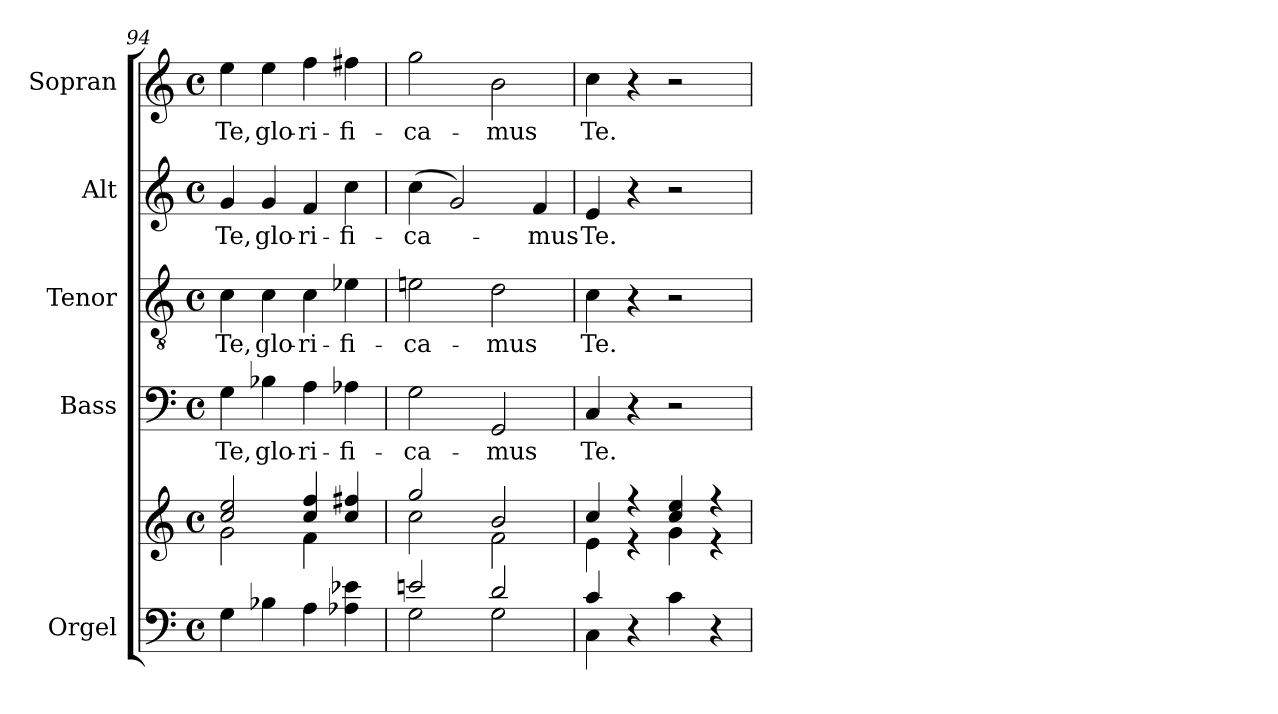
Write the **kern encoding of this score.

**kern	**kern	**kern	**text	**kern	**text	**kern	**text	**kern	**text
*part5	*part5	*part4	*part4	*part3	*part3	*part2	*part2	*part1	*part1
*staff6	*staff5	*staff4	*staff4	*staff3	*staff3	*staff2	*staff2	*staff1	*staff1
*I"Orgel	*	*I"Bass	*	*I"Tenor	*	*I"Alt	*	*I"Sopran	*
*I'Org.	*	*I'B.	*	*I'T.	*	*I'A.	*	*I'S.	*
*clefF4	*clefG2	*clefF4	*	*clefGv2	*	*clefG2	*	*clefG2	*
*k[]	*k[]	*k[]	*	*k[]	*	*k[]	*	*k[]	*
*C:	*C:	*C:	*	*C:	*	*C:	*	*C:	*
*M4/4	*M4/4	*M4/4	*	*M4/4	*	*M4/4	*	*M4/4	*
*met(c)	*met(c)	*met(c)	*	*met(c)	*	*met(c)	*	*met(c)	*
=94	=94	=94	=94	=94	=94	=94	=94	=94	=94
*	*^	*	*	*	*	*	*	*	*
!	!	!	!	!LO:LY:b	!	!LO:LY:b	!	!LO:LY:b	!	!LO:LY:b
4G\	2cc/ 2ee/	2g\	4G\	Te,	4c\	Te,	4g/	Te,	4ee\	Te,
!	!	!	!	!LO:LY:b	!	!LO:LY:b	!	!LO:LY:b	!	!LO:LY:b
4B-X\	.	.	4B-X\	glo-	4c\	glo-	4g/	glo-	4ee\	glo-
!	!	!	!	!LO:LY:b	!	!LO:LY:b	!	!LO:LY:b	!	!LO:LY:b
4A\	4cc/ 4ff/	4f\	4A\	-ri-	4c\	-ri-	4f/	-ri-	4ff\	-ri-
!	!	!	!	!LO:LY:b	!	!LO:LY:b	!	!LO:LY:b	!	!LO:LY:b
4A-X\ 4e-X\	4cc/ 4ff#X/	4ryy	4A-X\	-fi-	4e-X\	-fi-	4cc\	-fi-	4ff#X\	-fi-
=95	=95	=95	=95	=95	=95	=95	=95	=95	=95	=95
*^	*	*	*	*	*	*	*	*	*	*
!	!	!	!	!	!LO:LY:b	!	!LO:LY:b	!	!LO:LY:b	!	!LO:LY:b
2en/	2G\	2gg/	2cc\	2G\	-ca-	2en\	-ca-	(>4cc\	-ca-	2gg\	-ca-
.	.	.	.	.	.	.	.	2g/)	.	.	.
!	!	!	!	!	!LO:LY:b	!	!LO:LY:b	!	!	!	!LO:LY:b
2d/	2G\	2b/	2f\	2GG/	-mus	2d\	-mus	.	.	2b\	-mus
!	!	!	!	!	!	!	!	!	!LO:LY:b	!	!
.	.	.	.	.	.	.	.	4f/	-mus	.	.
=96	=96	=96	=96	=96	=96	=96	=96	=96	=96	=96	=96
!	!	!	!	!	!LO:LY:b	!	!LO:LY:b	!	!LO:LY:b	!	!LO:LY:b
4c/	4C\	4cc/	4e\	4C/	Te.	4c\	Te.	4e/	Te.	4cc\	Te.
4ryy	4r	4r	4r	4r	.	4r	.	4r	.	4r	.
2ryy	4c\	4cc/ 4ee/	4g\	2r	.	2r	.	2r	.	2r	.
.	4r	4r	4r	.	.	.	.	.	.	.	.
*v	*v	*	*	*	*	*	*	*	*	*	*
*	*v	*v	*	*	*	*	*	*	*	*
=	=	=	=	=	=	=	=	=	=
*-	*-	*-	*-	*-	*-	*-	*-	*-	*-
